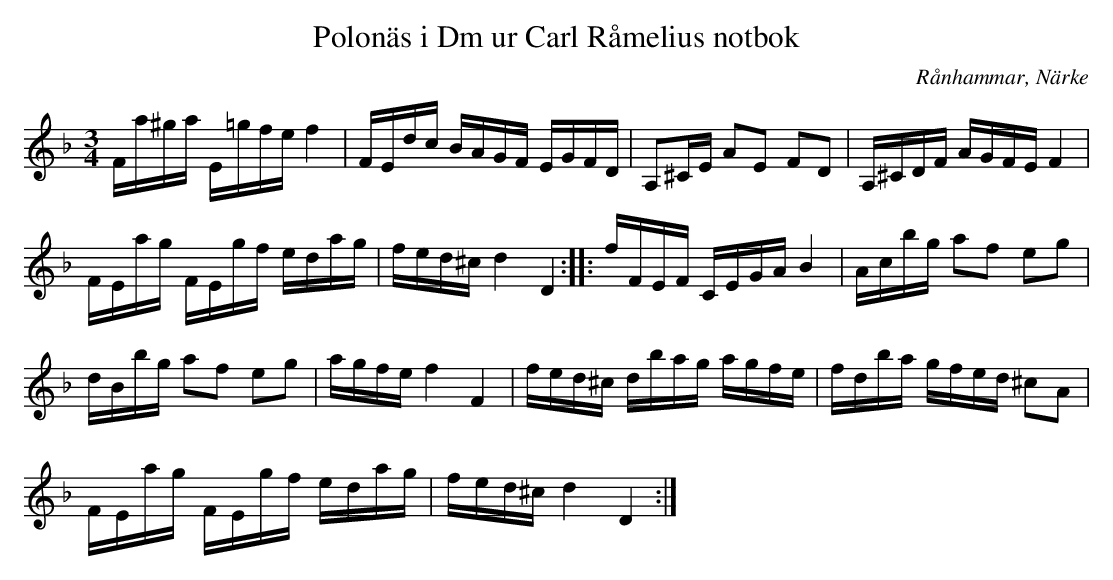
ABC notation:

X:1
T:Polonäs i Dm ur Carl Råmelius notbok
O:Rånhammar, Närke
M:3/4
L:1/16
K:Dm
Fa^ga E=gfe f4 | FEdc BAGF EGFD | A,2^CE A2E2 F2D2 | A,^CDF AGFE F4 |
FEag FEgf edag | fed^c d4 D4 :: fFEF CEGA B4 | Acbg a2f2 e2g2 |
dBbg a2f2 e2g2 | agfe f4 F4 | fed^c dbag agfe | fdba gfed ^c2A2 |
FEag FEgf edag | fed^c d4 D4 :|
